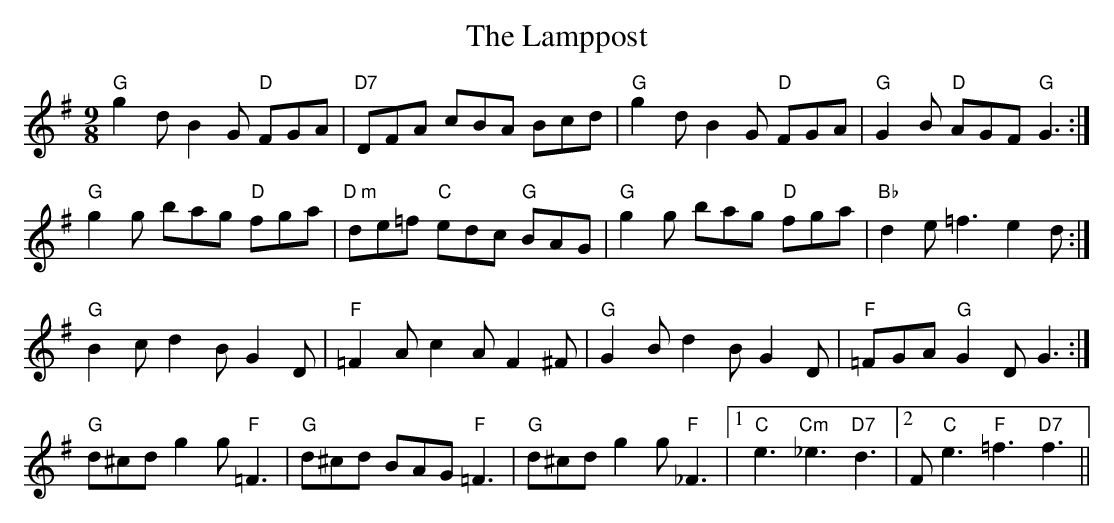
X:1
T:The Lamppost
M:9/8
K:G
"G"g2d B2G "D"FGA|"D7"DFA cBA Bcd|"G"g2d B2G "D"FGA|"G"G2B "D"AGF "G"G3:|
"G"g2g bag "D"fga|"D m"de=f "C"edc "G"BAG|"G"g2g bag "D"fga|"Bb"d2e =f3 e2d:|
"G"B2c d2B G2D|"F"=F2A c2A F2^F|"G"G2B d2B G2D|"F"=FGA "G"G2D G3:|
"G"d^cd g2g "F"=F3|"G"d^cd BAG "F"=F3|"G"d^cd g2g "F"_F3|\
 [1"C"e3 "Cm"_e3 "D7"d3| [2F"C"e3"F"=f3"D7"f3||
